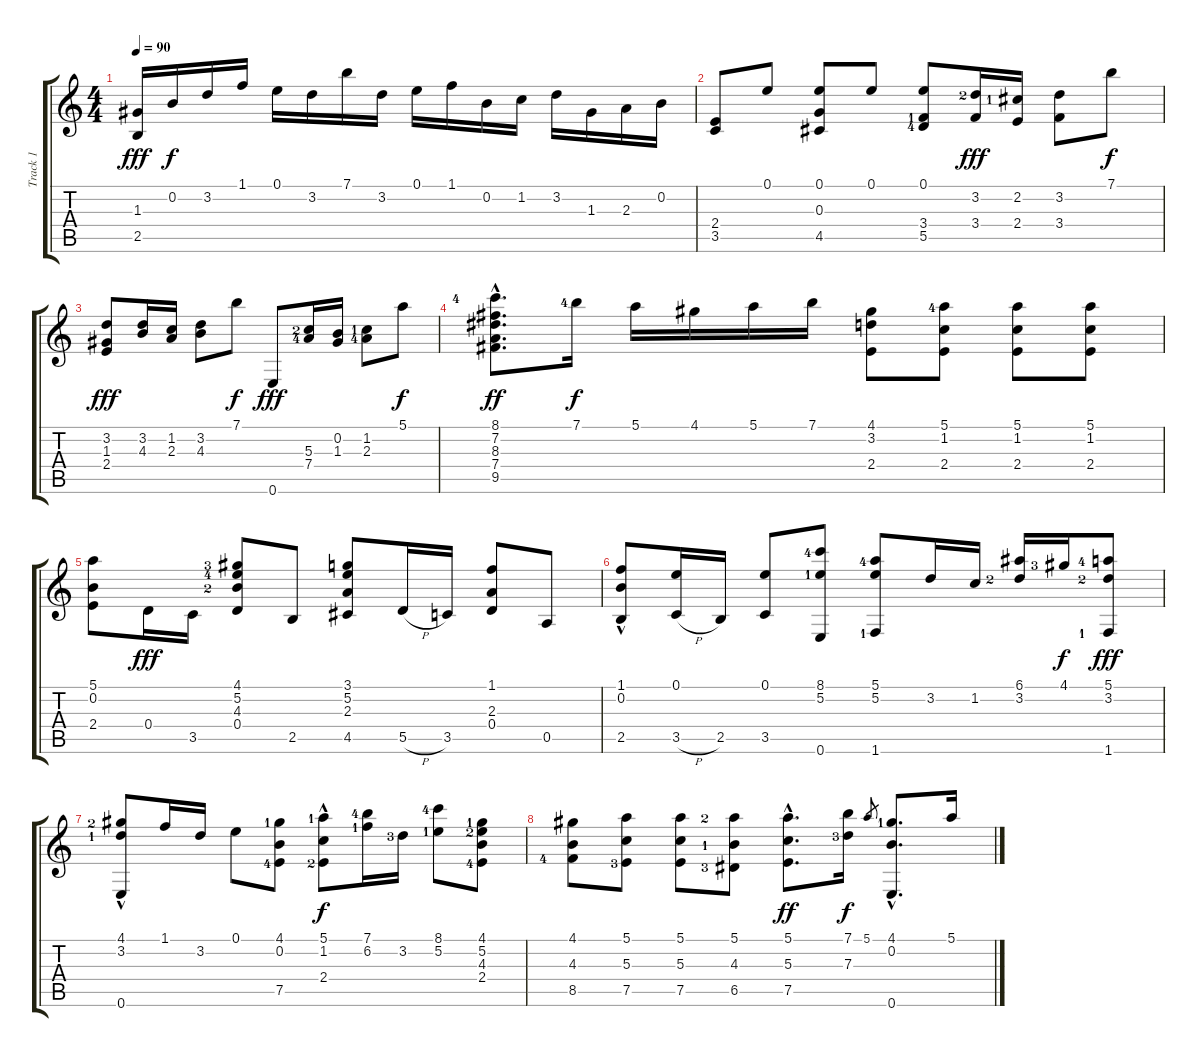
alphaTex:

\track ("Track 1" "Track 1") {instrument acousticguitarnylon}
\staff {score tabs}
\tuning (E4 B3 G3 D3 A2 E2) {hide}
\ts (4 4)
\tempo 90
\clef g2
\ks c
(1.3 2.5).16{dy fff} 0.2.16{dy f} 3.2.16 1.1.16 0.1.16 3.2.16 7.1.16 3.2.16 0.1.16 1.1.16 0.2.16 1.2.16 3.2.16 1.3.16 2.3.16 0.2.16 |
(2.4 3.5).8 0.1.8 (0.1 0.3 4.5).8 0.1.8 (0.1 3.4{lf 2} 5.5{lf 5}).8 (3.2{lf 3} 3.4).16{dy fff} (2.2{lf 2} 2.4).16 (3.2 3.4).8 7.1.8{dy f} |
(3.2 1.3 2.4).8{dy fff} (3.2 4.3).16 (1.2 2.3).16 (3.2 4.3).8 7.1.8{dy f} 0.6.8{dy fff} (5.3{lf 3} 7.4{lf 5}).16 (0.2 1.3).16 (1.2{lf 2} 2.3{lf 5}).8 5.1.8{dy f} |
(8.1{hac lf 5} 7.2 8.3 7.4 9.5).8{d dy ff} 7.1{lf 5}.16{dy f} 5.1.16 4.1.16 5.1.16 7.1.16 (4.1 3.2 2.4).8 (5.1{lf 5} 1.2 2.4).8 (5.1 1.2 2.4).8 (5.1 1.2 2.4).8 |
(5.1 0.2 2.4).8 0.4.16{dy fff} 3.5.16 (4.1{lf 4} 5.2{lf 5} 4.3{lf 3} 0.4).8 2.5.8 (3.1 5.2 2.3 4.5).8 5.5{h}.16 3.5.16 (1.1 2.3 0.4).8 0.5.8 |
(1.1 0.2{hac} 2.5).8 (0.1 3.5{h}).16 2.5.16 (0.1 3.5).8 (8.1{lf 5} 5.2{lf 2} 0.6).8 (5.1{lf 5} 5.2 1.6{lf 2}).8 3.2.16 1.2.16 (6.1 3.2{lf 3}).16 4.1{lf 4}.16{dy f} (5.1{lf 5} 3.2{lf 3} 1.6{lf 2}).8{dy fff} |
(4.1{hac lf 3} 3.2{lf 2} 0.6{hac}).8 1.1.16 3.2.16 0.1.8 (4.1{lf 2} 0.2 7.5{lf 5}).8 (5.1{lf 2} 1.2 2.4{hac lf 3}).8{dy f} (7.1{lf 5} 6.2{lf 2}).16 3.2{lf 4}.16 (8.1{lf 5} 5.2{lf 2}).8 (4.1{lf 2} 5.2{lf 3} 4.3 2.4{lf 5}).8 |
(4.1 4.3 8.5{lf 5}).8 (5.1 5.3 7.5{lf 4}).8 (5.1 5.3 7.5).8 (5.1{lf 3} 4.3{lf 2} 6.5{lf 4}).8 (5.1{hac} 5.3{hac} 7.5).8{d dy ff} (7.1 7.3{lf 4}).16{dy f} 5.1.8{gr} (4.1{hac lf 2} 0.2 0.6).8{d} 5.1.16
